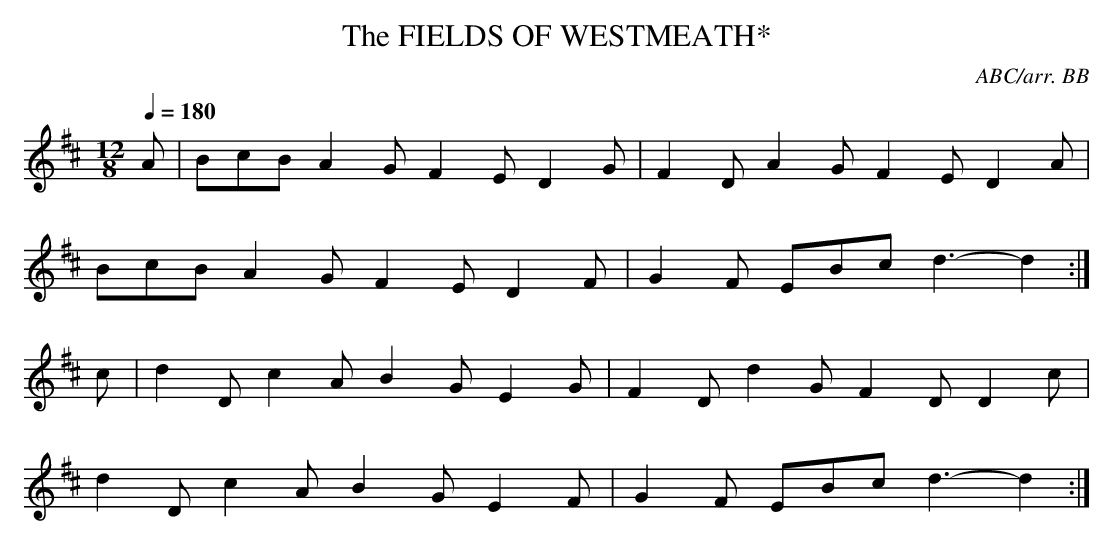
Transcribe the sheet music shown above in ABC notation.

X:1
T:FIELDS OF WESTMEATH*, The
C:ABC/arr. BB
L:1/8
M:12/8
Q:1/4=180
K:D
A|BcB A2G F2E D2G|F2D A2G F2E D2A|
BcB A2G F2E D2F|G2F EBc d3-d2 :|
c|d2D c2A B2G E2G|F2D d2G F2D D2c|
d2D c2A B2G E2F|G2F EBc d3-d2 :|
